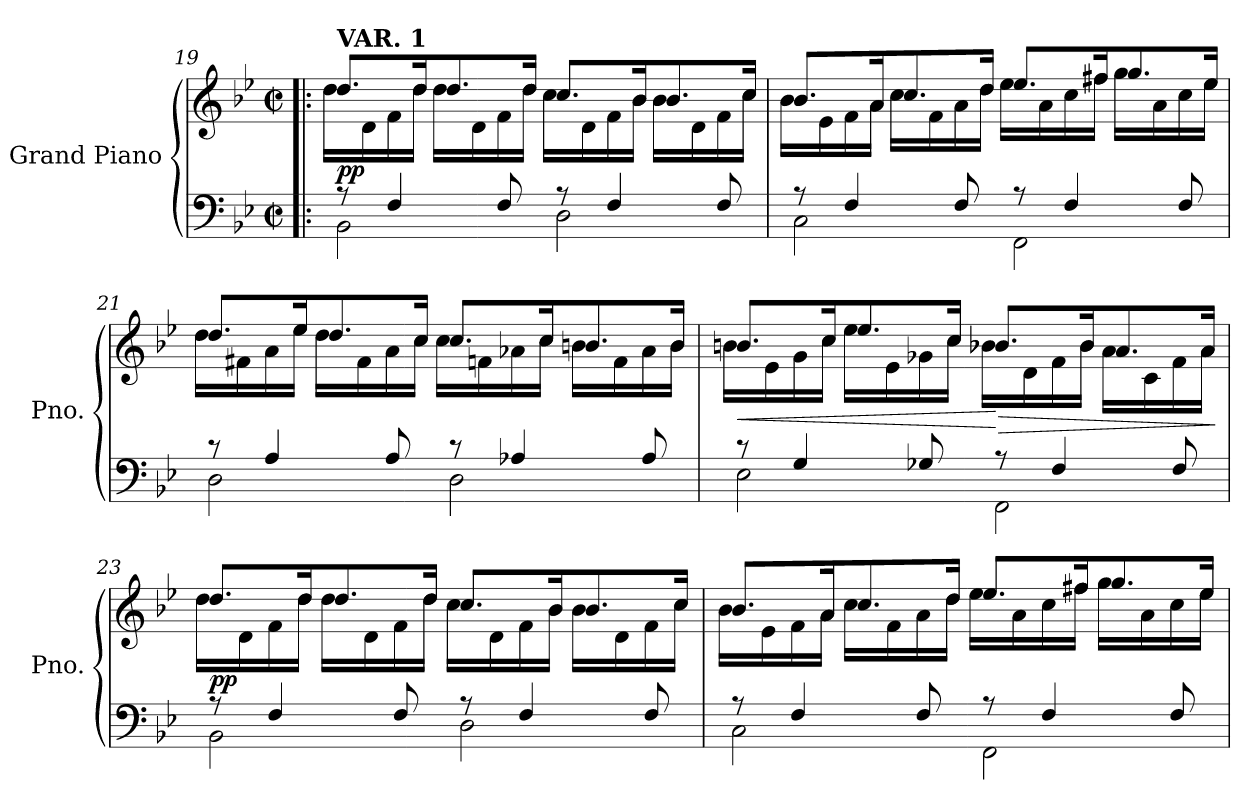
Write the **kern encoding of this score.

**kern	**kern	**dynam
*part1	*part1	*part1
*staff2	*staff1	*staff1/2
*I"Grand Piano	*	*
*I'Pno.	*	*
!!LO:PB:g=z
*clefF4	*clefG2	*
*k[b-e-]	*k[b-e-]	*
*M2/2	*M2/2	*
*met(c|)	*met(c|)	*
=19!|:	=19!|:	=19!|:
*^	*^	*
!	!	!LO:TX:a:B:t=VAR. 1	!	!
!	!	!	!	!LO:DY:b
8r	2BB-\	8.dd/L	16dd\LL	pp
.	.	.	16d\	.
4F/	.	.	16f\	.
.	.	16dd/K	16dd\JJ	.
.	.	8.dd/	16dd\LL	.
.	.	.	16d\	.
8F/	.	.	16f\	.
.	.	16dd/Jk	16dd\JJ	.
8r	2D\	8.cc/L	16cc\LL	.
.	.	.	16d\	.
4F/	.	.	16f\	.
.	.	16b-/K	16b-\JJ	.
.	.	8.b-/	16b-\LL	.
.	.	.	16d\	.
8F/	.	.	16f\	.
.	.	16cc/Jk	16cc\JJ	.
=20	=20	=20	=20	=20
8r	2C\	8.b-/L	16b-\LL	.
.	.	.	16e-\	.
4F/	.	.	16f\	.
.	.	16a/K	16a\JJ	.
.	.	8.cc/	16cc\LL	.
.	.	.	16f\	.
8F/	.	.	16a\	.
.	.	16dd/Jk	16dd\JJ	.
8r	2FF\	8.ee-/L	16ee-\LL	.
.	.	.	16a\	.
4F/	.	.	16cc\	.
.	.	16ff#X/K	16ff#\JJ	.
.	.	8.gg/	16gg\LL	.
.	.	.	16a\	.
8F/	.	.	16cc\	.
.	.	16ee-/Jk	16ee-\JJ	.
!!LO:LB:g=z	!!
=21	=21	=21	=21	=21
8r	2D\	8.dd/L	16dd\LL	.
.	.	.	16f#X\	.
4A/	.	.	16a\	.
.	.	16ee-/K	16ee-\JJ	.
.	.	8.dd/	16dd\LL	.
.	.	.	16f#\	.
8A/	.	.	16a\	.
.	.	16cc/Jk	16cc\JJ	.
8r	2D\	8.cc/L	16cc\LL	.
.	.	.	16fn\	.
4A-X/	.	.	16a-X\	.
.	.	16cc/K	16cc\JJ	.
.	.	8.bn/	16b\LL	.
.	.	.	16f\	.
8A-/	.	.	16a-\	.
.	.	16b/Jk	16b\JJ	.
=22	=22	=22	=22	=22
!	!	!	!	!LO:HP:b
8r	2E-\	8.bn/L	16b\LL	<
.	.	.	16e-\	.
4G/	.	.	16g\	.
.	.	16cc/K	16cc\JJ	.
.	.	8.ee-/	16ee-\LL	.
.	.	.	16e-\	.
8G-X/	.	.	16g-X\	.
.	.	16cc/Jk	16cc\JJ	.
!	!	!	!	!LO:HP:n=1:b
8r	2FF\	8.b-X/L	16b-\LL	[ >
.	.	.	16d\	.
4F/	.	.	16f\	.
.	.	16b-/K	16b-\JJ	.
.	.	8.a/	16a\LL	.
.	.	.	16c\	.
8F/	.	.	16f\	.
.	.	16a/Jk	16a\JJ	.
*v	*v	*	*	*
*	*v	*v	*
.	.	]
!!LO:LB:g=z
=23	=23	=23
*^	*^	*
!	!	!	!	!LO:DY:b
8r	2BB-\	8.dd/L	16dd\LL	pp
.	.	.	16d\	.
4F/	.	.	16f\	.
.	.	16dd/K	16dd\JJ	.
.	.	8.dd/	16dd\LL	.
.	.	.	16d\	.
8F/	.	.	16f\	.
.	.	16dd/Jk	16dd\JJ	.
8r	2D\	8.cc/L	16cc\LL	.
.	.	.	16d\	.
4F/	.	.	16f\	.
.	.	16b-/K	16b-\JJ	.
.	.	8.b-/	16b-\LL	.
.	.	.	16d\	.
8F/	.	.	16f\	.
.	.	16cc/Jk	16cc\JJ	.
=24	=24	=24	=24	=24
8r	2C\	8.b-/L	16b-\LL	.
.	.	.	16e-\	.
4F/	.	.	16f\	.
.	.	16a/K	16a\JJ	.
.	.	8.cc/	16cc\LL	.
.	.	.	16f\	.
8F/	.	.	16a\	.
.	.	16dd/Jk	16dd\JJ	.
8r	2FF\	8.ee-/L	16ee-\LL	.
.	.	.	16a\	.
4F/	.	.	16cc\	.
.	.	16ff#X/K	16ff#\JJ	.
.	.	8.gg/	16gg\LL	.
.	.	.	16a\	.
8F/	.	.	16cc\	.
.	.	16ee-/Jk	16ee-\JJ	.
*v	*v	*	*	*
*	*v	*v	*
=	=	=
*-	*-	*-
